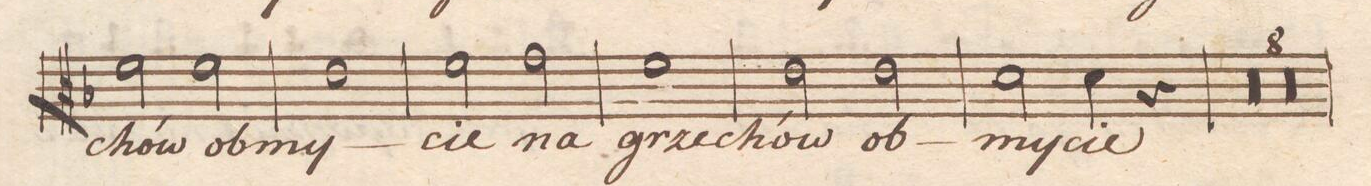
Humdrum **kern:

**kern	**text	**dynam
*I"Alto	*	*
*clefC3	*	*
*k[b-]	*	*
*met(c|)	*	*
*M2/2	*	*
2f\	-chów	.
2f\	ob-	.
=164	=164	=164
1e	-my-	.
=165	=165	=165
2f\	-cie	.
2g\	na	.
=166	=166	=166
1f	grze-	.
=167	=167	=167
2e\	-chów	.
2e\	ob-	.
=168	=168	=168
2d\	-my-	.
4d\	-cie	.
4r	.	.
=169	=169	=169
00r	.	.
=170	=170	=170
=171	=171	=171
=172	=172	=172
=173	=173	=173
00r	.	.
=174	=174	=174
=175	=175	=175
=176	=176	=176
=177	=177	=177
*-	*-	*-
